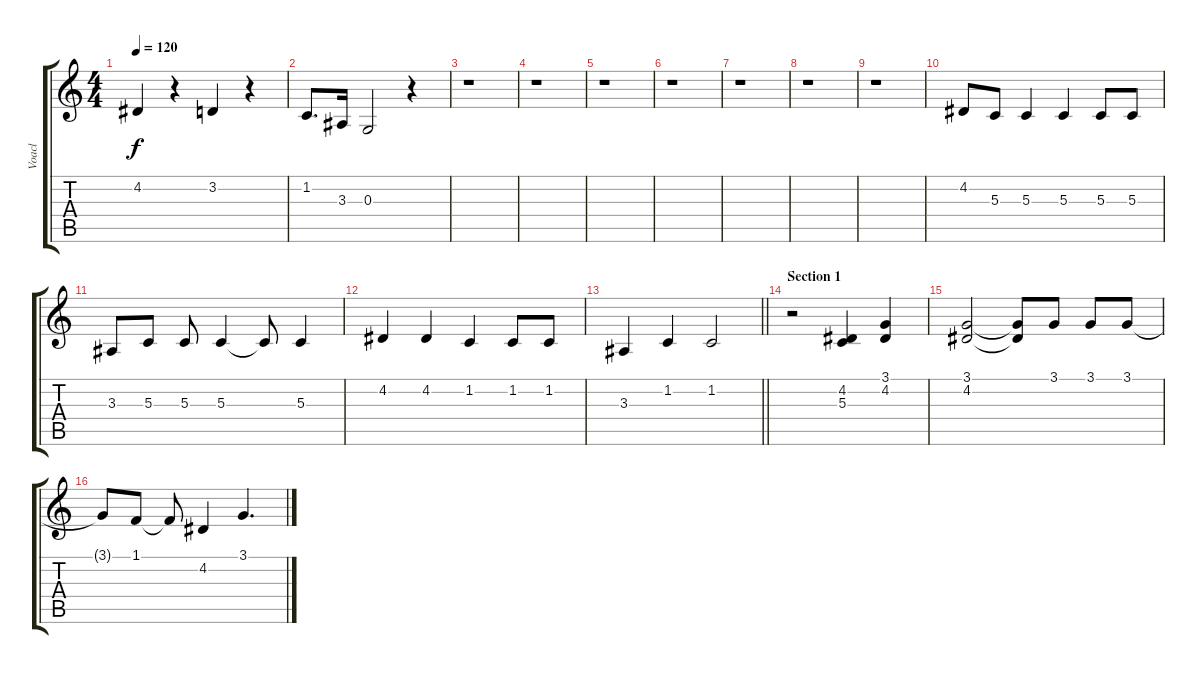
\track ("Voacl" "Voacl") {instrument bassoon}
\staff {score tabs}
\tuning (E4 B3 G3 D3 A2 E2) {hide}
\ts (4 4)
\tempo 120
\clef g2
\ks c
4.2.4{dy f} r.4 3.2.4 r.4 |
1.2.8{d} 3.3.16 0.3.2 r.4 |
r.1 |
r.1 |
r.1 |
r.1 |
r.1 |
r.1 |
r.1 |
4.2.8 5.3.8 5.3.4 5.3.4 5.3.8 5.3.8 |
3.3.8 5.3.8 5.3.8 5.3.4 5.3{t}.8 5.3.4 |
4.2.4 4.2.4 1.2.4 1.2.8 1.2.8 |
\barLineRight lightlight
3.3.4 1.2.4 1.2.2 |
\section ("" "Section 1")
r.2 (4.2 5.3).4 (3.1 4.2).4 |
(3.1 4.2).2 (3.1{t} 4.2{t}).8 3.1.8 3.1.8 3.1.8 |
3.1{t}.8 1.1.8 1.1{t}.8 4.2.4 3.1.4{d}
